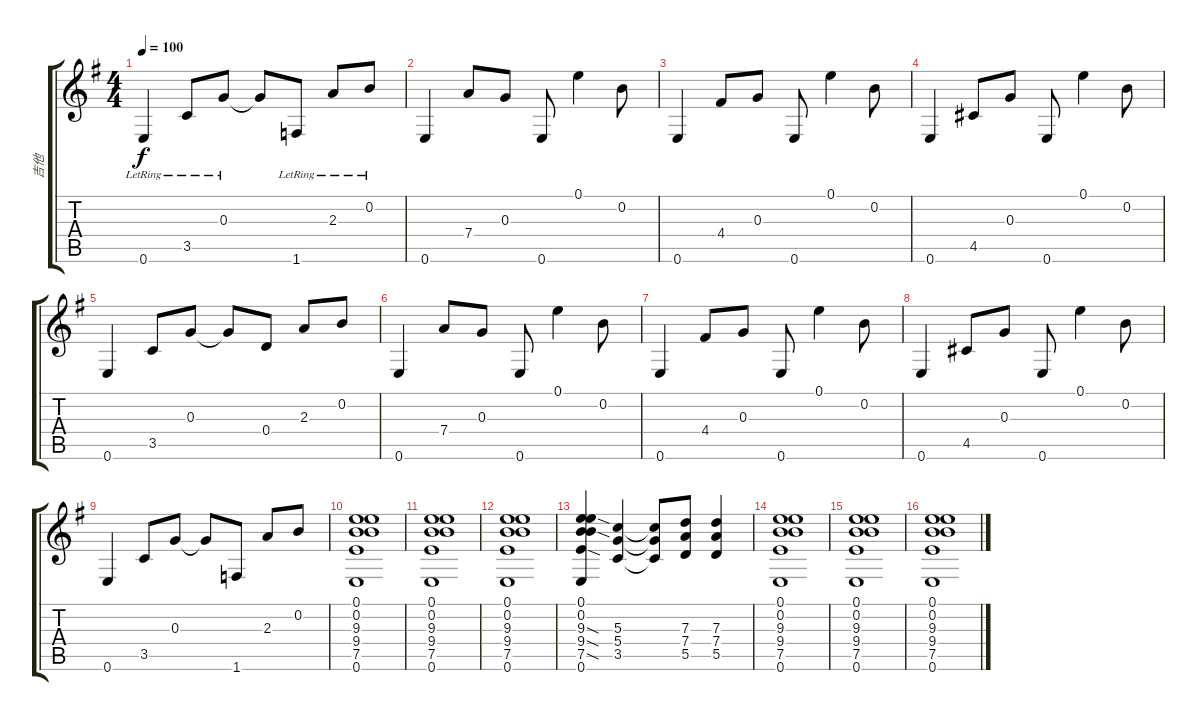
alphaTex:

\track ("吉他" "吉他") {instrument electricguitarclean}
\staff {score tabs}
\tuning (E4 B3 G3 D3 A2 E2) {hide}
\ts (4 4)
\tempo 100
\clef g2
\ks eminor
0.6{lr}.4{dy f} 3.5{lr}.8 0.3{lr}.8 0.3{t}.8 1.6{lr}.8 2.3{lr}.8 0.2{lr}.8 |
0.6.4 7.4.8 0.3.8 0.6.8 0.1.4 0.2.8 |
0.6.4 4.4.8 0.3.8 0.6.8 0.1.4 0.2.8 |
0.6.4 4.5.8 0.3.8 0.6.8 0.1.4 0.2.8 |
0.6.4 3.5.8 0.3.8 0.3{t}.8 0.4.8 2.3.8 0.2.8 |
0.6.4 7.4.8 0.3.8 0.6.8 0.1.4 0.2.8 |
0.6.4 4.4.8 0.3.8 0.6.8 0.1.4 0.2.8 |
0.6.4 4.5.8 0.3.8 0.6.8 0.1.4 0.2.8 |
0.6.4 3.5.8 0.3.8 0.3{t}.8 1.6.8 2.3.8 0.2.8 |
(0.1 0.2 9.3 9.4 7.5 0.6).1{volume 12 balance 8 instrument distortionguitar} |
(0.1 0.2 9.3 9.4 7.5 0.6).1 |
(0.1 0.2 9.3 9.4 7.5 0.6).1 |
(0.1 0.2 9.3{sod} 9.4{sod} 7.5{sod} 0.6).4 (5.3 5.4 3.5).4 (5.3{t} 5.4{t} 3.5{t}).8 (7.3 7.4 5.5).8 (7.3 7.4 5.5).4 |
(0.1 0.2 9.3 9.4 7.5 0.6).1 |
(0.1 0.2 9.3 9.4 7.5 0.6).1 |
(0.1 0.2 9.3 9.4 7.5 0.6).1
